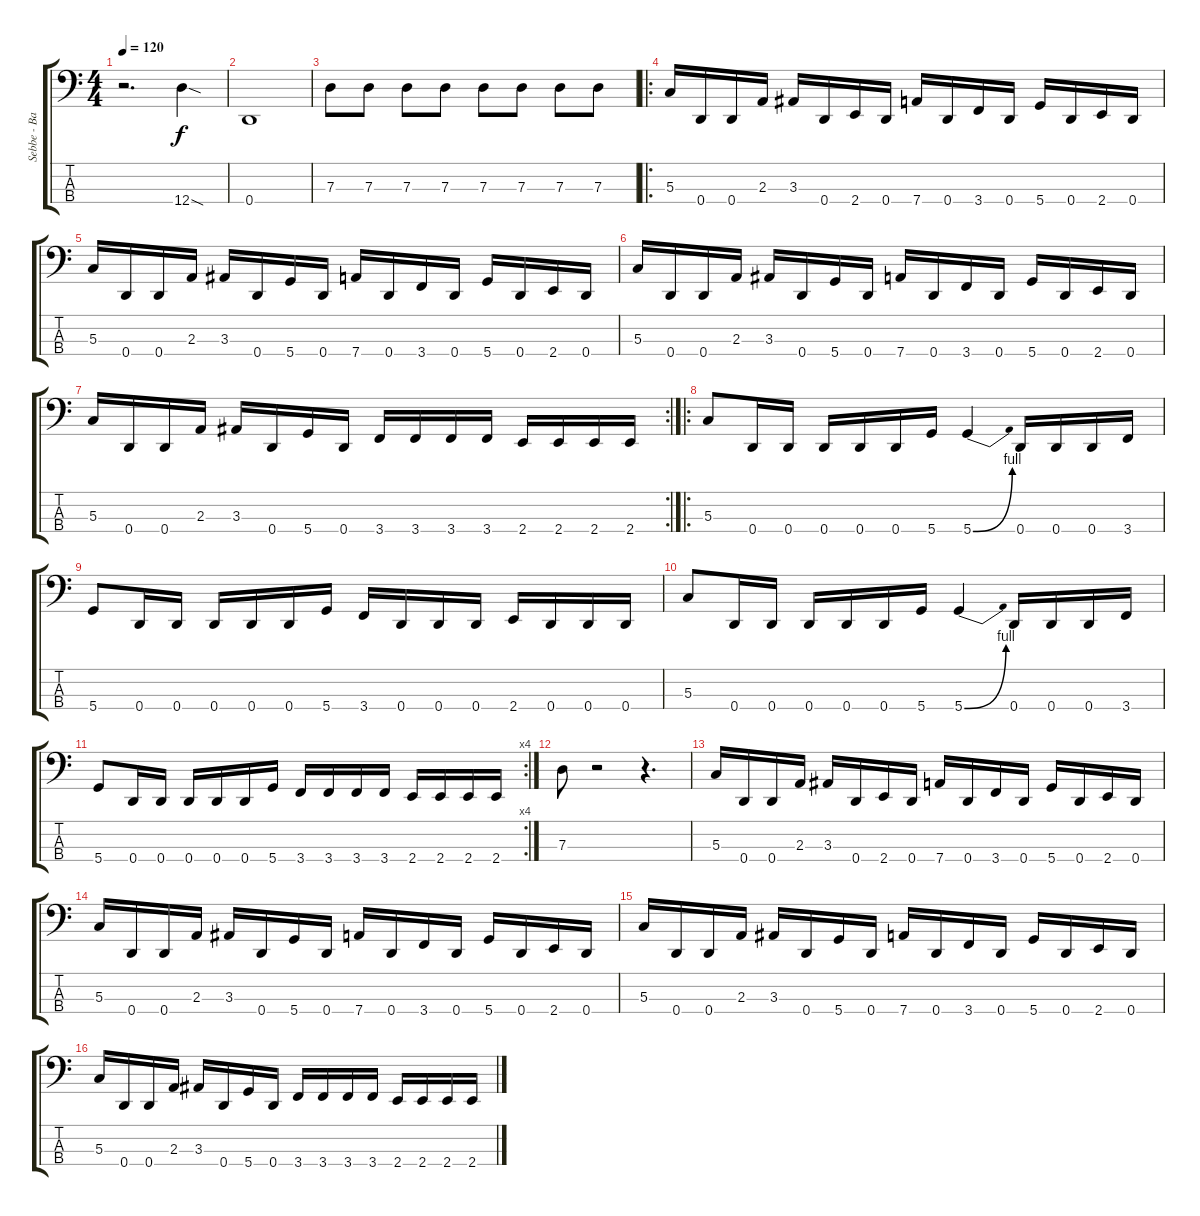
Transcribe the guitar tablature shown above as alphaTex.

\track ("Sebbe - Bass" "Sebbe - Ba") {instrument electricbasspick}
\staff {score tabs}
\tuning (F2 C2 G1 D1) {hide}
\ts (4 4)
\tempo 120
\clef f4
\ks c
r.2{d dy f} 12.4{sod}.4 |
0.4.1 |
7.3.8 7.3.8 7.3.8 7.3.8 7.3.8 7.3.8 7.3.8 7.3.8 |
\ro
5.3.16 0.4.16 0.4.16 2.3.16 3.3.16 0.4.16 2.4.16 0.4.16 7.4.16 0.4.16 3.4.16 0.4.16 5.4.16 0.4.16 2.4.16 0.4.16 |
5.3.16 0.4.16 0.4.16 2.3.16 3.3.16 0.4.16 5.4.16 0.4.16 7.4.16 0.4.16 3.4.16 0.4.16 5.4.16 0.4.16 2.4.16 0.4.16 |
5.3.16 0.4.16 0.4.16 2.3.16 3.3.16 0.4.16 5.4.16 0.4.16 7.4.16 0.4.16 3.4.16 0.4.16 5.4.16 0.4.16 2.4.16 0.4.16 |
\rc 2
5.3.16 0.4.16 0.4.16 2.3.16 3.3.16 0.4.16 5.4.16 0.4.16 3.4.16 3.4.16 3.4.16 3.4.16 2.4.16 2.4.16 2.4.16 2.4.16 |
\ro
5.3.8 0.4.16 0.4.16 0.4.16 0.4.16 0.4.16 5.4.16 5.4{be (bend 0 0 60 4)}.4 0.4.16 0.4.16 0.4.16 3.4.16 |
5.4.8 0.4.16 0.4.16 0.4.16 0.4.16 0.4.16 5.4.16 3.4.16 0.4.16 0.4.16 0.4.16 2.4.16 0.4.16 0.4.16 0.4.16 |
5.3.8 0.4.16 0.4.16 0.4.16 0.4.16 0.4.16 5.4.16 5.4{be (bend 0 0 60 4)}.4 0.4.16 0.4.16 0.4.16 3.4.16 |
\rc 4
5.4.8 0.4.16 0.4.16 0.4.16 0.4.16 0.4.16 5.4.16 3.4.16 3.4.16 3.4.16 3.4.16 2.4.16 2.4.16 2.4.16 2.4.16 |
7.3.8 r.2 r.4{d} |
5.3.16 0.4.16 0.4.16 2.3.16 3.3.16 0.4.16 2.4.16 0.4.16 7.4.16 0.4.16 3.4.16 0.4.16 5.4.16 0.4.16 2.4.16 0.4.16 |
5.3.16 0.4.16 0.4.16 2.3.16 3.3.16 0.4.16 5.4.16 0.4.16 7.4.16 0.4.16 3.4.16 0.4.16 5.4.16 0.4.16 2.4.16 0.4.16 |
5.3.16 0.4.16 0.4.16 2.3.16 3.3.16 0.4.16 5.4.16 0.4.16 7.4.16 0.4.16 3.4.16 0.4.16 5.4.16 0.4.16 2.4.16 0.4.16 |
5.3.16 0.4.16 0.4.16 2.3.16 3.3.16 0.4.16 5.4.16 0.4.16 3.4.16 3.4.16 3.4.16 3.4.16 2.4.16 2.4.16 2.4.16 2.4.16
